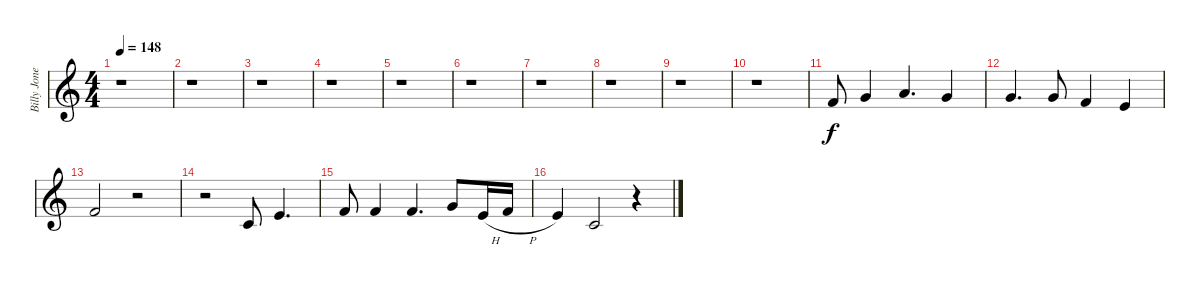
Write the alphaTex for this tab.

\track ("Billy Jones Vocals" "Billy Jone") {instrument flute}
\staff {score}
\tuning (E4 B3 G3 D3 A2 E2) {hide}
\ts (4 4)
\tempo 148
\clef g2
\ks c
r.1{dy f} |
r.1 |
r.1 |
r.1 |
r.1 |
r.1 |
r.1 |
r.1 |
r.1 |
r.1 |
6.2.8 8.2.4 5.1.4{d} 8.2.4 |
8.2.4{d} 8.2.8 6.2.4 5.2.4 |
6.2.2 r.2 |
r.2 5.3.8 5.2.4{d} |
6.2.8 6.2.4 6.2.4{d} 8.2.8 5.2{h}.16 6.2{h}.16 |
5.2.4 5.3.2 r.4
